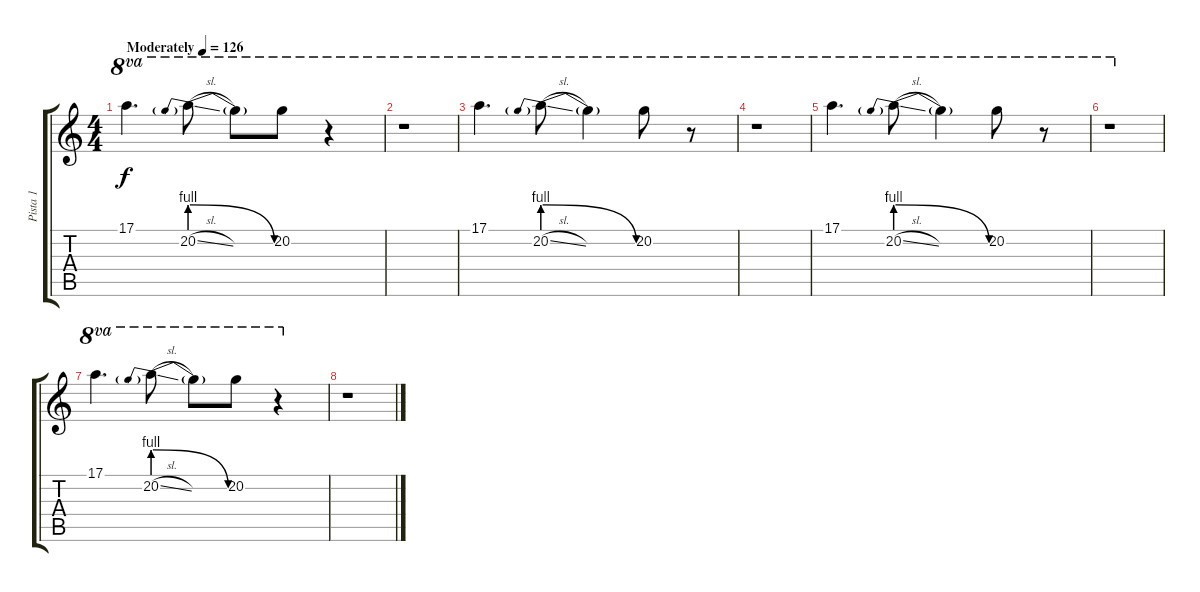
\track ("Pista 1" "Pista 1") {instrument electricguitarclean}
\staff {score tabs}
\tuning (E4 B3 G3 D3 A2 E2) {hide}
\ts (4 4)
\tempo (126 "Moderately")
\clef g2
\ks c
17.1.4{d ot 8va dy f instrument electricguitarclean} 20.2{be (prebendrelease 0 4 60 0) sl}.8{ot 8va} 20.2{t}.8{ot 8va} 20.2.8{ot 8va} r.4{ot 8va} |
r.1{ot 8va} |
17.1.4{d ot 8va} 20.2{be (prebendrelease 0 4 60 0) sl}.8{ot 8va} 20.2{t}.4{ot 8va} 20.2.8{ot 8va} r.8{ot 8va} |
r.1{ot 8va} |
17.1.4{d ot 8va} 20.2{be (prebendrelease 0 4 60 0) sl}.8{ot 8va} 20.2{t}.4{ot 8va} 20.2.8{ot 8va} r.8{ot 8va} |
r.1{ot 8va} |
17.1.4{d ot 8va} 20.2{be (prebendrelease 0 4 60 0) sl}.8{ot 8va} 20.2{t}.8{ot 8va} 20.2.8{ot 8va} r.4{ot 8va} |
r.1
